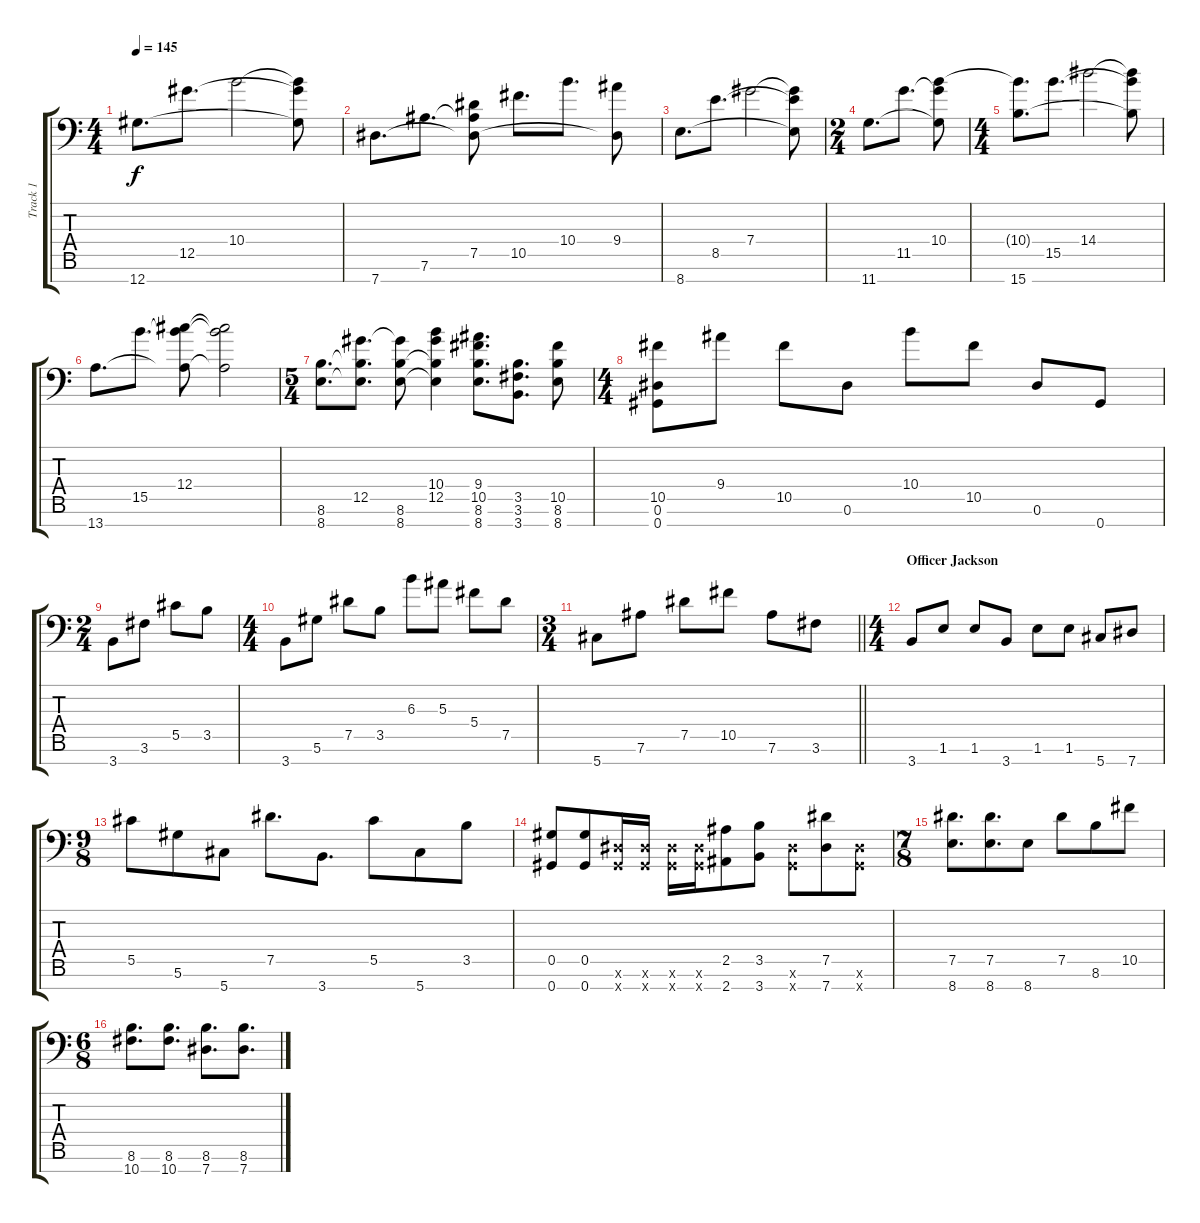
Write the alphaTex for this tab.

\track ("Track 1" "Track 1") {instrument distortionguitar}
\staff {score tabs}
\tuning (Eb4 Bb3 F3 Db3 Ab2 Eb2 Ab1) {hide}
\ts (4 4)
\tempo 145
\clef f4
\ks c
12.7.8{d dy f} 12.5.8{d} 10.4.2 (10.4{t} 12.5{t} 12.7{t}).8 |
7.7.8{d} 7.6.8{d} (7.5 7.6{t} 7.7{t}).8 10.5.8{d} 10.4.8{d} (9.4 7.7{t}).8 |
8.7.8{d} 8.5.8{d} 7.4.2 (7.4{t} 8.5{t} 8.7{t}).8 |
\ts (2 4)
11.7.8{d} 11.5.8{d} (10.4 11.5{t} 11.7{t}).8 |
\ts (4 4)
(10.4{t} 15.7).8{d} 15.5.8{d} 14.4.2 (14.4{t} 15.5{t} 15.7{t}).8 |
13.7.8{d} 15.5.8{d} (12.4 15.5{t} 13.7{t}).8 (12.4{t} 15.5{t} 13.7{t}).2 |
\ts (5 4)
(8.6 8.7).8{d} (12.5 8.6{t} 8.7{t}).8{d} (12.5{t} 8.6 8.7).8 (10.4 12.5 8.6{t} 8.7{t}).4 (9.4 10.5 8.6 8.7).8{d} (3.5 3.6 3.7).8{d} (10.5 8.6 8.7).8 |
\ts (4 4)
(10.5 0.6 0.7).8 9.4.8 10.5.8 0.6.8 10.4.8 10.5.8 0.6.8 0.7.8 |
\ts (2 4)
3.7.8 3.6.8 5.5.8 3.5.8 |
\ts (4 4)
3.7.8 5.6.8 7.5.8 3.5.8 6.3.8 5.3.8 5.4.8 7.5.8 |
\ts (3 4)
\barLineRight lightlight
5.7.8 7.6.8 7.5.8 10.5.8 7.6.8 3.6.8 |
\ts (4 4)
\section ("" "Officer Jackson")
3.7.8 1.6.8 1.6.8 3.7.8 1.6.8 1.6.8 5.7.8 7.7.8 |
\ts (9 8)
5.5.8 5.6.8 5.7.8 7.5.8{d} 3.7.8{d} 5.5.8 5.7.8 3.5.8 |
(0.5 0.7).8 (0.5 0.7).8 (0.6{x} 0.7{x}).16 (0.6{x} 0.7{x}).16 (0.6{x} 0.7{x}).16 (0.6{x} 0.7{x}).16 (2.5 2.7).8 (3.5 3.7).8 (0.6{x} 0.7{x}).8 (7.5 7.7).8 (0.6{x} 0.7{x}).8 |
\ts (7 8)
(7.5 8.7).8{d} (7.5 8.7).8{d} 8.7.8 7.5.8 8.6.8 10.5.8 |
\ts (6 8)
(8.6 10.7).8{d} (8.6 10.7).8{d} (8.6 7.7).8{d} (8.6 7.7).8{d}
